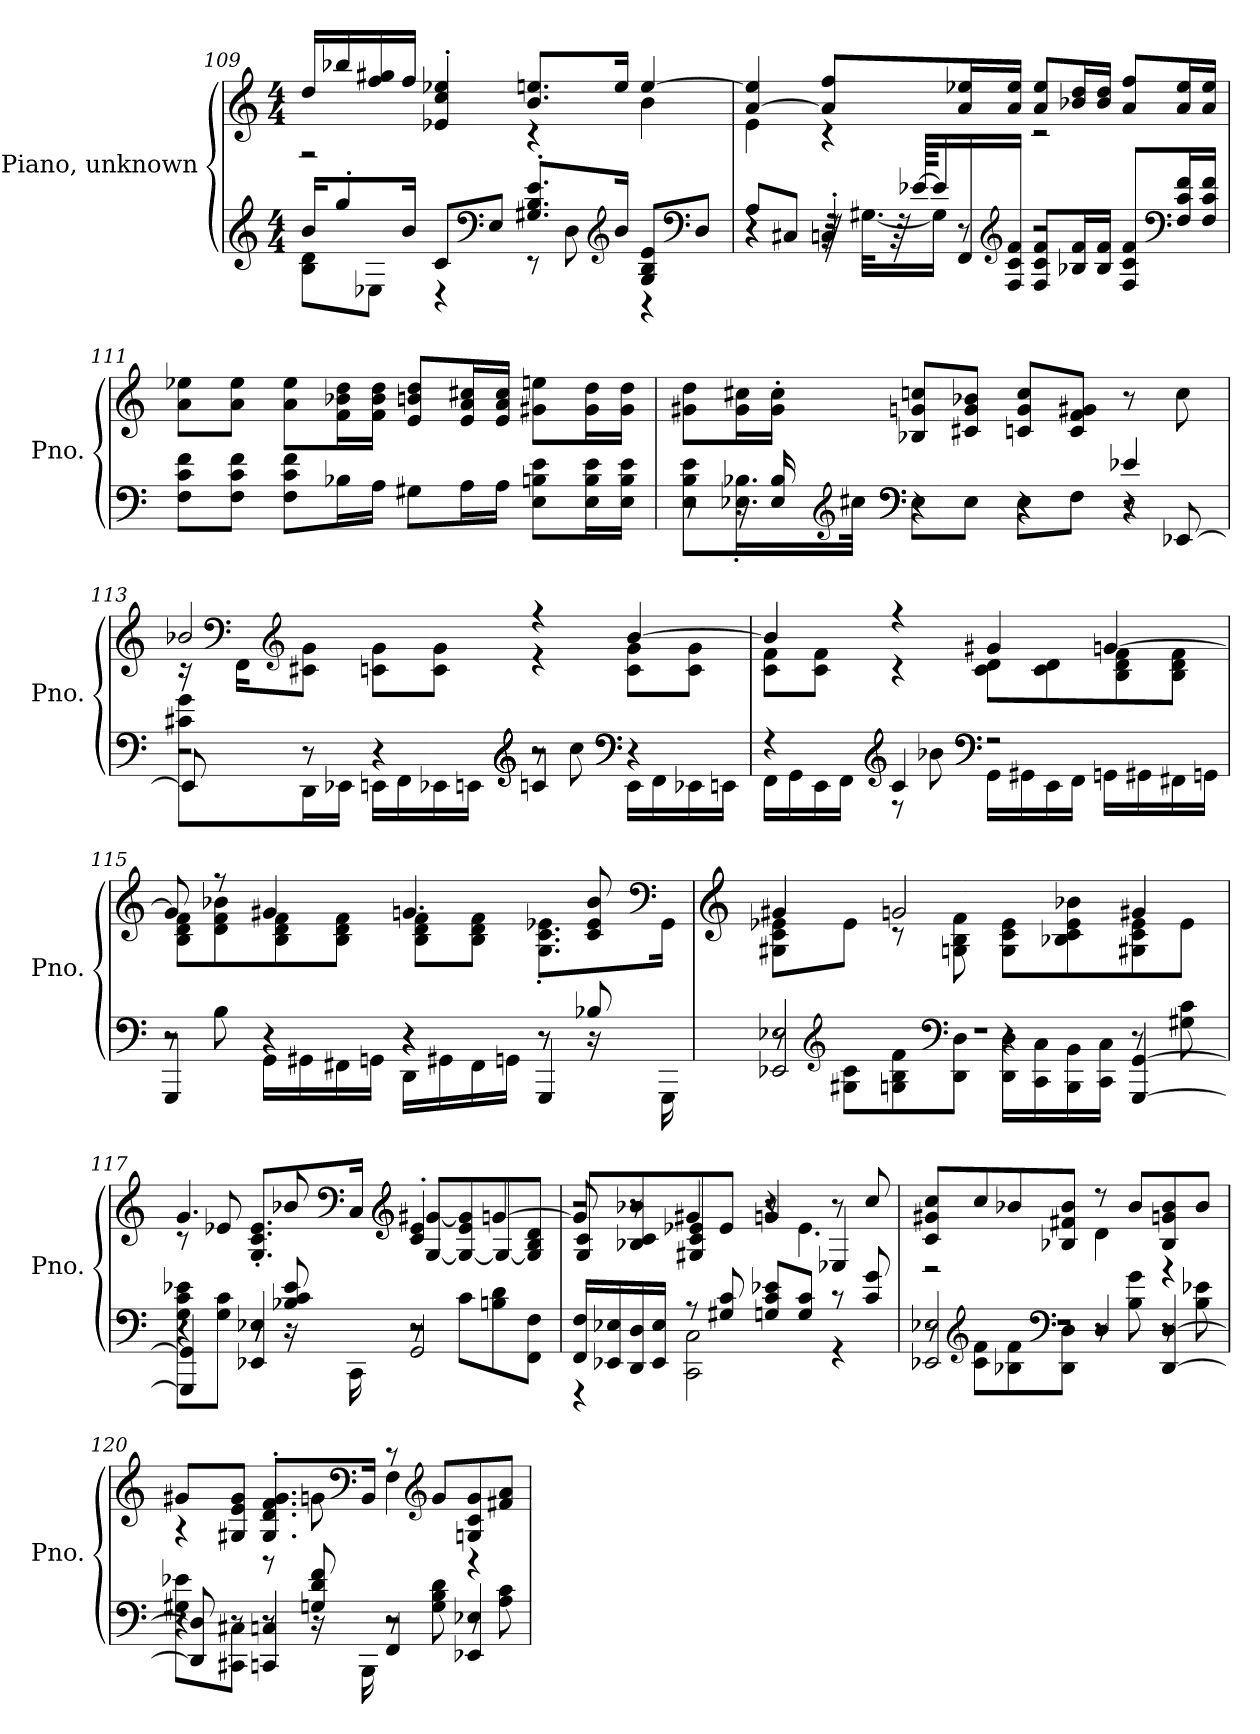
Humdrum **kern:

**kern	**kern
*part1	*part1
*staff2	*staff1
*I"Piano, unknown	*
*I'Pno.	*
*clefG2	*clefG2
*k[]	*k[]
*M4/4	*M4/4
=109	=109
*^	*^
16b/KL	8B\ 8d\L	16dd/LL	2r
8gg'/	.	16bb-X/	.
.	8E-X\J	16ff/ 16gg#X/	.
16b/Jk	.	16ff/JJ	.
8c/L	4r	4e-X/' 4cc/' 4ee-X/'	.
*clefF4	*	*	*
8E-/J	.	.	.
8.G#X/' 8.B/' 8.e/'L	8r	8.b/ 8.een/L	4r
.	8D\	.	.
*clefG2	*	*	*
16b/Jk	.	16ee/Jk	.
8G#/ 8B/ 8e/L	4r	[4ee/	4b\
*clefF4	*	*	*
8D/J	.	.	.
!!LO:LB:g=z	!!
=110	=110	=110	=110
*	*^	*	*
8A/L	4r	4r	[4a/ 4ee/]	4e\
8C#X/J	.	.	.	.
32r	64r	4Cn'/	8a/] 8ff/L	4r
.	[32.G#X\KLL	.	.	.
64r	.	.	.	.
[64e-X/KKLL	.	.	.	.
16e-/]	16G#\JJ]	.	.	.
16FF/	8r	.	16a/ 16ee-X/L	.
*clefG2	*	*	*	*
16F/ 16c/ 16f/JJ	.	.	16a/ 16ee-/JJ	.
8F/ 8c/ 8f/L	2r	2r	8a/ 8ee-/L	2r
16B-X/ 16f/L	.	.	16b-X/ 16dd/L	.
16B-/ 16f/JJ	.	.	16b-/ 16dd/JJ	.
8F/ 8c/ 8f/L	.	.	8a/ 8ff/L	.
*clefF4	*	*	*	*
16F/ 16c/ 16f/L	.	.	16a/ 16ee-/L	.
16F/ 16c/ 16f/JJ	.	.	16a/ 16ee-/JJ	.
*v	*v	*v	*	*
*	*v	*v
=111	=111
8F\ 8c\ 8f\L	8a\ 8ee-X\L
8F\ 8c\ 8f\J	8a\ 8ee-\J
8F\ 8c\ 8f\L	8a\ 8ee-\L
16B-X\L	16f\ 16b-X\ 16dd\L
16A\JJ	16f\ 16b-\ 16dd\JJ
8G#X\L	8e/ 8bn/ 8dd/L
16A\L	16e/ 16a/ 16cc#X/L
16A\JJ	16e/ 16a/ 16cc#/JJ
8E\ 8Bn\ 8e\L	8g#X\ 8een\L
16E\ 16B\ 16e\L	16g#\ 16dd\L
16E\ 16B\ 16e\JJ	16g#\ 16dd\JJ
!!LO:LB:g=z
=112	=112
*^	*
*	*^	*
8r	8E\ 8B\ 8e\L	2r	8g#X\ 8dd\L
16r	16.E-X\' 16.B-X\'L	.	16g#\ 16cc#X\L
16E-/ 16B-/	.	.	16g#\' 16cc#\'JJ
*clefG2	*	*	*
.	32cc#X\JJk	.	.
*clefF4	*	*	*
4r	8E-\L	.	8B-X/ 8gn/ 8ccn/L
.	8E-\J	.	8c#X/ 8g/ 8b-X/J
4r	8E-\L	4r	8cn/ 8g/ 8cc/L
.	8F\J	.	8c/ 8f/ 8g#X/J
4e-X/	4r	8r	8r
.	.	[8EE-X/	8cc\
!!LO:LB:g=z
=113	=113	=113	=113
*	*	*	*^
2r	8c#X\ 8g\L	8EE-/]	2b-X/	16r
*	*	*	*clefF4	*
.	.	.	.	16FF\KL
*	*	*	*clefG2	*
.	16DD\L	8r	.	8c#X\ 8g\J
.	16EE-X\JJ	.	.	.
.	16EEn\LL	4r	.	8cn\ 8g\L
.	16FF\	.	.	.
.	16EE-X\	.	.	8c\ 8g\J
.	16EEn\JJ	.	.	.
*clefG2	*	*	*	*
4cn/	8r	2r	4r	4r
.	8cc\	.	.	.
*clefF4	*	*	*	*
4r	16EE\LL	.	[4b-/	8c\ 8g\L
.	16FF\	.	.	.
.	16EE-X\	.	.	8c\ 8g\J
.	16EEn\JJ	.	.	.
*	*v	*v	*	*
!!LO:PB:g=z	!!
=114	=114	=114	=114
4r	16FF\LL	4b-/]	8c\ 8f\L
.	16GG\	.	.
.	16EE\	.	8c\ 8f\J
.	16FF\JJ	.	.
*clefG2	*	*	*
4c/	8r	4r	4r
.	8b-X\	.	.
*clefF4	*	*	*
2r	16GG\LL	4g#X/	8c\ 8d\L
.	16GG#X\	.	.
.	16EE\	.	8c\ 8d\
.	16FF\JJ	.	.
.	16GGn\LL	[4gn/	8B\ 8d\ 8f\
.	16GG#X\	.	.
.	16FF#X\	.	8B\ 8d\ 8f\J
.	16GGn\JJ	.	.
=115	=115	=115	=115
*	*^	*	*
2r	8r	4GGG/	8g/]	8B\ 8d\ 8f\L
.	8B\	.	8r	8d\ 8f\ 8b-X\
.	16GG\LL	4r	4g#X/	8B\ 8d\ 8f\
.	16GG#X\	.	.	.
.	16FF#X\	.	.	8B\ 8d\ 8f\J
.	16GGn\JJ	.	.	.
4r	16DD\LL	4r	4.gn/	8B\ 8d\ 8f\L
.	16GG#X\	.	.	.
.	16FF#\	.	.	8B\ 8d\ 8f\J
.	16GGn\JJ	.	.	.
8r	8r	4GGG/	.	8.G\' 8.c\' 8.e-X\'L
8B-X/	16r	.	8c/ 8e-/ 8b-/	.
*	*	*	*clefF4	*
.	16GGG\	.	.	16GG\Jk
!!LO:LB:g=z	!!
=116	=116	=116	=116	=116
*	*	*	*clefG2	*
1r	8r	2EE-X/ 2E-X/	4g#X/	8G#X\ 8c\ 8e-X\L
*clefG2	*	*	*	*
.	8G#X\ 8c\L	.	.	8e-\J
.	8Gn\ 8B\ 8f\	.	2gn/	8r
*clefF4	*	*	*	*
.	8DD\ 8D\J	.	.	8Gn\ 8B\ 8f\
.	16DD\ 16D\LL	4r	.	8G\ 8c\ 8e-\L
.	16CC\ 16C\	.	.	.
.	16BBB\ 16BB\	.	.	8B-X\ 8c\ 8e-\ 8b-X\
.	16CC\ 16C\JJ	.	.	.
.	8r	[4GGG/ [4GG/	4g#X/	8G#X\ 8c\ 8e-\
.	8G#X\ 8c\	.	.	8e-\J
=117	=117	=117	=117	=117
4r	8G\ 8c\ 8e-X\L	4GGG/] 4GG/]	4.g/	8r
.	8G\ 8c\J	.	.	8e-X/
8r	8r	4EE-X/ 4E-X/	.	8.G/' 8.c/' 8.e-/'L
8B-X/ 8c/ 8e-/	16r	.	8b-X/	.
*	*	*	*clefF4	*
.	16CC\	.	.	16C/Jk
*	*	*	*clefG2	*
2r	8r	2GG/	4c/' 4e-/'	[8G/ [8g#X/L
.	8c\L	.	.	8G/_ 8e-/ 8g#/]
.	8Bn\ 8d\	.	[4gn/	8G/_
.	8FF\ 8F\J	.	.	8G/] 8B/ 8d/J
*	*v	*v	*	*
!!LO:LB:g=z
=118	=118	=118	=118
*	*	*	*^
16FF/ 16F/LL	4r	8g/]	2r	8G/ 8c/L
16EE-X/ 16E-X/	.	.	.	.
16DD/ 16D/	.	8r	.	8B-X/ 8c/ 8b-X/
16EE-/ 16E-/JJ	.	.	.	.
8r	2CC\ 2C\	4g#X/	.	8G#X/ 8c/ 8e-X/
8G#X/ 8c/	.	.	.	8e-/J
8Gn/ 8c/ 8e-X/L	.	4gn/	8r	4r
8G/ 8c/J	.	.	4.e-\	.
8r	4r	4E-X/	.	8r
8c/ 8g/	.	.	.	8cc/
*	*	*	*v	*v
=119	=119	=119	=119
*	*^	*	*
1r	8r	2EE-X/ 2E-X/	8c/ 8g#X/ 8cc/L	2r
*clefG2	*	*	*	*
.	8c\ 8f\L	.	8cc/	.
.	8B-X\ 8f\	.	8b-X/	.
*clefF4	*	*	*	*
.	8DD\ 8D\J	.	8B-X/ 8f#X/ 8b-/J	.
.	8r	4D/	8r	4d\
.	8B-\ 8g\	.	8b-/L	.
.	8r	[4DD/ [4D/	8B-/ 8gn/ 8b-/	4r
.	8B-\ 8e-X\	.	8b-/J	.
!!LO:LB:g=z	!!
=120	=120	=120	=120	=120
4r	8G#X\ 8e-X\L	8DD/] 8D/]	8g#X/L	4r
.	8CC#X\ 8C#X\J	8r	8G#X/ 8e/ 8g#/J	.
8r	8r	4CCn/ 4Cn/	8.G#/' 8.d/' 8.f/' 8.g#/'L	8r
8Gn/ 8d/ 8f/	16r	.	.	8gn\
*	*	*	*clefF4	*
.	16BBB\	.	16BB/Jk	.
2r	8r	4FF/	8r	4F\
*	*	*	*clefG2	*
.	8G\ 8B\ 8d\	.	8g/L	.
.	8r	4EE-X/ 4E-X/	8Gn/ 8c/ 8g/	4r
.	8A\ 8c\	.	8f#X/ 8a/J	.
*v	*v	*v	*	*
*	*v	*v
=	=
*-	*-
